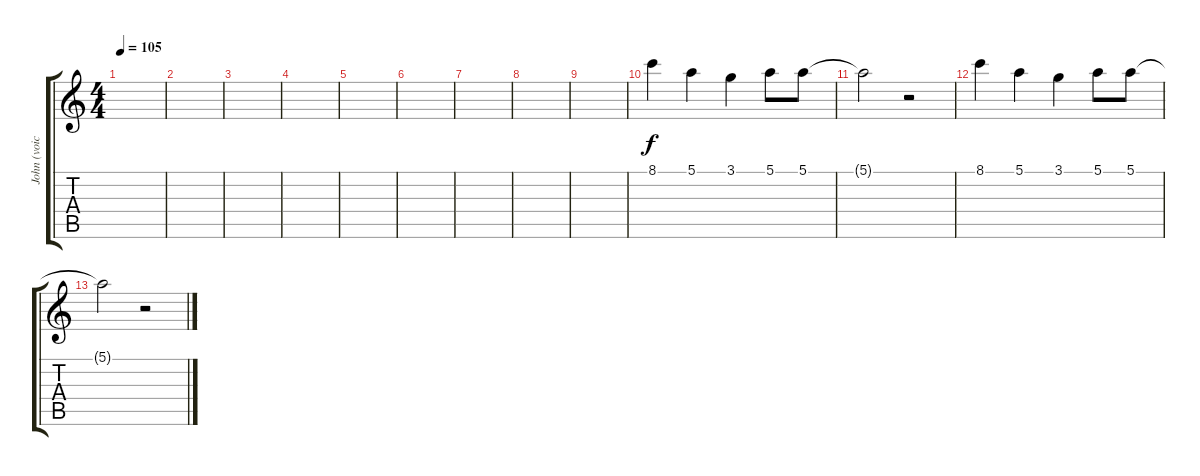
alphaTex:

\track ("John (voice)" "John (voic") {instrument fretlessbass}
\staff {score tabs}
\tuning (E4 B3 G3 D3 A2 E2) {hide}
\ts (4 4)
\tempo 105
\clef g2
\ks c
|
|
|
|
|
|
|
|
|
8.1.4 5.1.4 3.1.4 5.1.8 5.1.8 |
5.1{t}.2 r.2 |
8.1.4 5.1.4 3.1.4 5.1.8 5.1.8 |
5.1{t}.2 r.2
